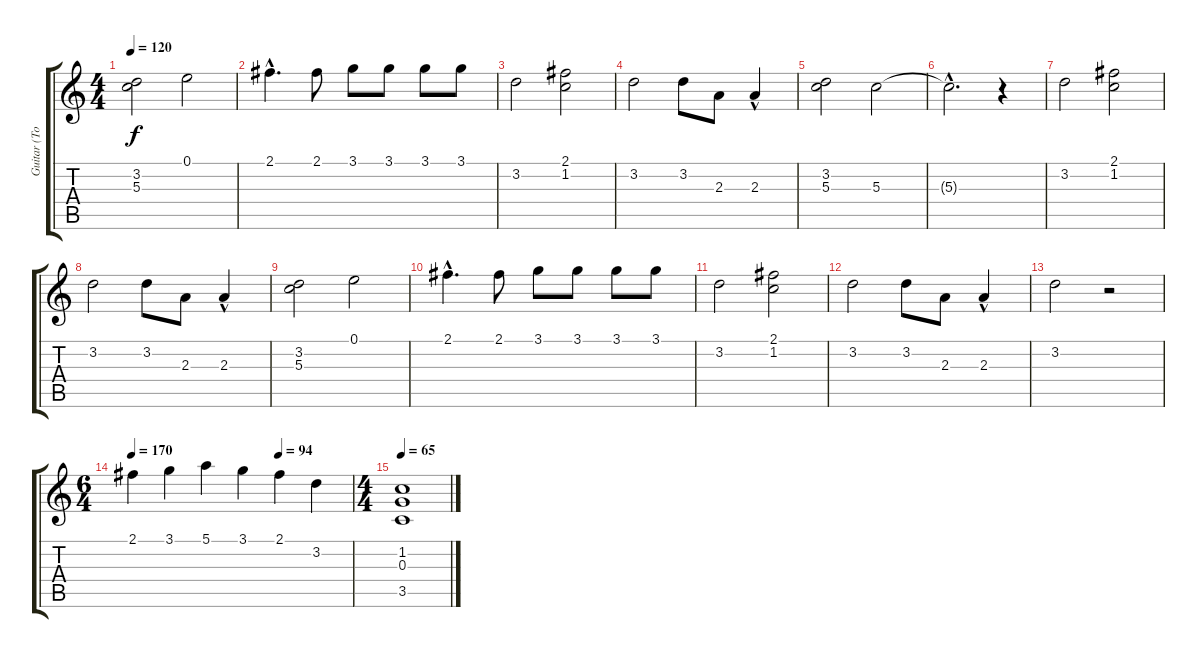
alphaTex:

\track ("Guitar (Tom Dumont)" "Guitar (To") {instrument distortionguitar}
\staff {score tabs}
\tuning (E4 B3 G3 D3 A2 E2) {hide}
\ts (4 4)
\tempo 120
\clef g2
\ks c
(3.2 5.3).2{dy f} 0.1.2 |
2.1{hac}.4{d} 2.1.8 3.1.8 3.1.8 3.1.8 3.1.8 |
3.2.2 (2.1 1.2).2 |
3.2.2 3.2.8 2.3.8 2.3{hac}.4 |
(3.2 5.3).2 5.3.2 |
5.3{hac t}.2{d} r.4 |
3.2.2 (2.1 1.2).2 |
3.2.2 3.2.8 2.3.8 2.3{hac}.4 |
(3.2 5.3).2 0.1.2 |
2.1{hac}.4{d} 2.1.8 3.1.8 3.1.8 3.1.8 3.1.8 |
3.2.2 (2.1 1.2).2 |
3.2.2 3.2.8 2.3.8 2.3{hac}.4 |
3.2.2 r.2 |
\ts (6 4)
\tempo 170
\tempo (94 0.6666666666666666)
2.1.4 3.1.4 5.1.4 3.1.4 2.1.4 3.2.4 |
\ts (4 4)
\tempo 65
(1.2 0.3 3.5).1
